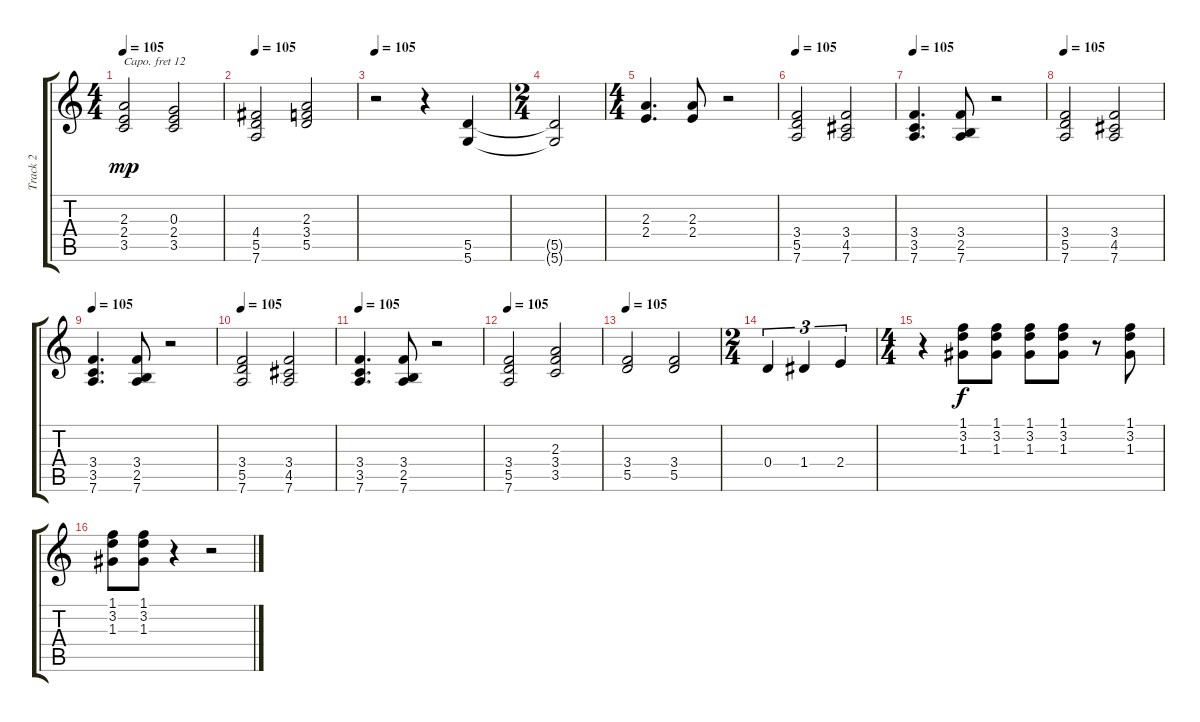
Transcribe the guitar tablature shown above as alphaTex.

\track ("Track 2" "Track 2") {instrument drawbarorgan}
\staff {score tabs}
\capo 12
\tuning (E4 B3 G3 D3 A2 D2) {hide}
\ts (4 4)
\tempo 105
\clef g2
\ks c
(2.3 2.4 3.5).2{dy mp} (0.3 2.4 3.5).2 |
\tempo 105
(4.4 5.5 7.6).2 (2.3 3.4 5.5).2 |
\tempo 105
r.2 r.4 (5.5 5.6).4 |
\ts (2 4)
(5.5{t} 5.6{t}).2 |
\ts (4 4)
(2.3 2.4).4{d} (2.3 2.4).8 r.2 |
\tempo 105
(3.4 5.5 7.6).2 (3.4 4.5 7.6).2 |
\tempo 105
(3.4 3.5 7.6).4{d} (3.4 2.5 7.6).8 r.2 |
\tempo 105
(3.4 5.5 7.6).2 (3.4 4.5 7.6).2 |
\tempo 105
(3.4 3.5 7.6).4{d} (3.4 2.5 7.6).8 r.2 |
\tempo 105
(3.4 5.5 7.6).2 (3.4 4.5 7.6).2 |
\tempo 105
(3.4 3.5 7.6).4{d} (3.4 2.5 7.6).8 r.2 |
\tempo 105
(3.4 5.5 7.6).2 (2.3 3.4 3.5).2 |
\tempo 105
(3.4 5.5).2 (3.4 5.5).2 |
\ts (2 4)
0.4.4{tu (3 2)} 1.4.4{tu (3 2)} 2.4.4{tu (3 2)} |
\ts (4 4)
r.4 (1.1 3.2 1.3).8{dy f} (1.1 3.2 1.3).8 (1.1 3.2 1.3).8 (1.1 3.2 1.3).8 r.8 (1.1 3.2 1.3).8 |
(1.1 3.2 1.3).8 (1.1 3.2 1.3).8 r.4 r.2
